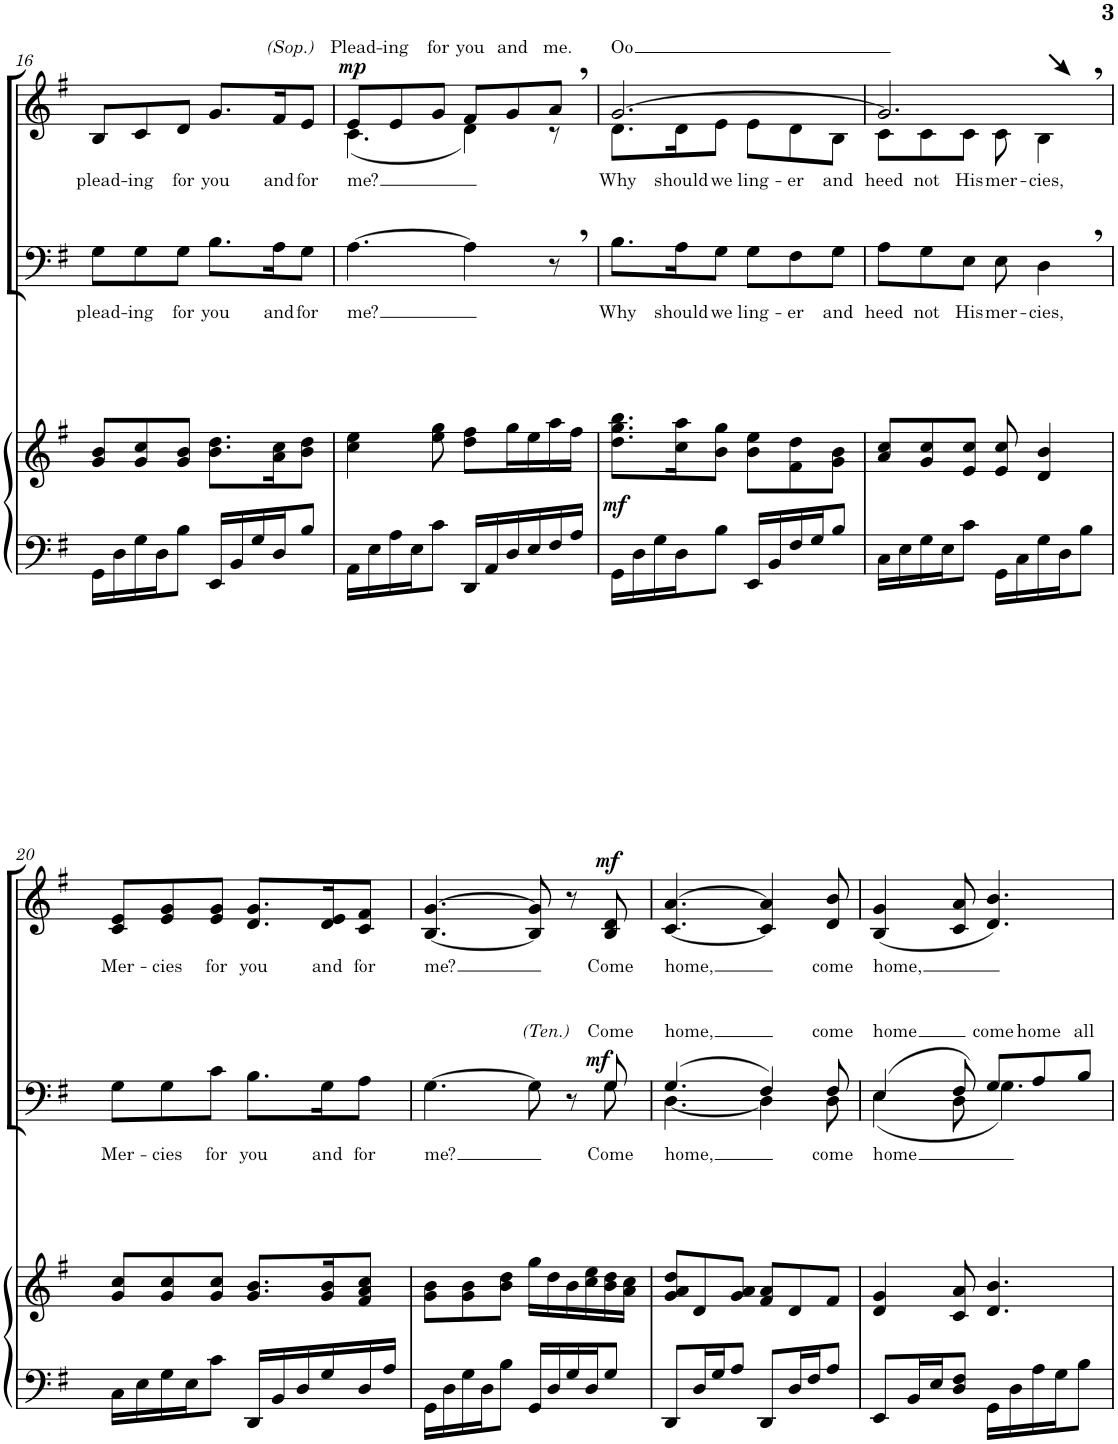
**kern	**kern	**dynam	**kern	**text	**dynam	**kern	**text	**dynam
*part3	*part3	*part3	*part2	*part2	*part2	*part1	*part1	*part1
*staff4	*staff3	*staff3/4	*staff2	*staff2	*staff2	*staff1	*staff1	*staff1
*I"Piano	*	*	*I"T B	*	*	*I"S A	*	*
*I'Pno.	*	*	*I'T B	*	*	*I'S A	*	*
!!LO:PB:g=z
*clefF4	*clefG2	*	*clefF4	*	*	*clefG2	*	*
*k[f#]	*k[f#]	*	*k[f#]	*	*	*k[f#]	*	*
*M6/8	*M6/8	*	*M6/8	*	*	*M6/8	*	*
=16	=16	=16	=16	=16	=16	=16	=16	=16
!	!	!	!	!LO:LY:b	!	!	!LO:LY:b	!
16GG\LL	8g/ 8b/L	.	8G\L	plead-	.	8B/L	plead-	.
16D\	.	.	.	.	.	.	.	.
!	!	!	!	!LO:LY:b	!	!	!LO:LY:b	!
16G\	8g/ 8cc/	.	8G\	-ing	.	8c/	-ing	.
16D\J	.	.	.	.	.	.	.	.
!	!	!	!	!LO:LY:b	!	!	!LO:LY:b	!
8B\J	8g/ 8b/J	.	8G\J	for	.	8d/J	for	.
!	!	!	!	!LO:LY:b	!	!	!LO:LY:b	!
16EE/LL	8.b\ 8.dd\L	.	8.B\L	you	.	8.g/L	you	.
16BB/	.	.	.	.	.	.	.	.
16G/	.	.	.	.	.	.	.	.
!	!	!	!	!	!	!LO:TX:a:i:t=(Sop.)	!	!
!	!	!	!	!LO:LY:b	!	!	!LO:LY:b	!
16D/J	16a\ 16cc\K	.	16A\K	and	.	16f#/K	and	.
!	!	!	!	!LO:LY:b	!	!	!LO:LY:b	!
8B/J	8b\ 8dd\J	.	8G\J	for	.	8e/J	for	.
=17	=17	=17	=17	=17	=17	=17	=17	=17
!	!	!	!	!LO:LY:b	!	!	!LO:LY:a	!
*	*	*	*	*	*	*^	*	*
!	!	!	!	!	!	!	!	!LO:LY:b	!LO:DY:a
16AA\LL	4cc\ 4ee\	.	[4.A\	me?	.	8e/L	(4.c\	me?	mp
16E\	.	.	.	.	.	.	.	.	.
!	!	!	!	!	!	!	!	!LO:LY:a	!
16A\	.	.	.	.	.	8e/	.	-ing	.
16E\J	.	.	.	.	.	.	.	.	.
!	!	!	!	!	!	!	!	!LO:LY:a	!
8c\J	8ee\ 8gg\	.	.	.	.	8g/J	.	for	.
!	!	!	!	!	!	!	!	!LO:LY:a	!
16DD/LL	8dd\ 8ff#\L	.	4A\]	.	.	8f#/L	4d\)	you	.
16AA/	.	.	.	.	.	.	.	.	.
!	!	!	!	!	!	!	!	!LO:LY:a	!
16D/	16gg\L	.	.	.	.	8g/	.	and	.
16E/	16ee\	.	.	.	.	.	.	.	.
!	!	!	!	!	!	!	!	!LO:LY:a	!
16F#/	16aa\	.	8r	.	.	8a,/J	8r	me.	.
16A/JJ	16ff#\JJ	.	.	.	.	.	.	.	.
=18	=18	=18	=18	=18	=18	=18	=18	=18	=18
!	!	!	!	!LO:LY:b	!	!	!	!LO:LY:a	!
!	!	!LO:DY:b	!	!	!	!	!	!LO:LY:b	!
16GG\LL	8.dd\ 8.gg\ 8.bb\L	mf	8.B\L	Why	.	[2.g/	8.d\L	Why	.
16D\	.	.	.	.	.	.	.	.	.
16G\	.	.	.	.	.	.	.	.	.
!	!	!	!	!LO:LY:b	!	!	!	!LO:LY:b	!
16D\J	16cc\ 16aa\K	.	16A\K	should	.	.	16d\K	should	.
!	!	!	!	!LO:LY:b	!	!	!	!LO:LY:b	!
8B\J	8b\ 8gg\J	.	8G\J	we	.	.	8e\J	we	.
!	!	!	!	!LO:LY:b	!	!	!	!LO:LY:b	!
16EE/LL	8b\ 8ee\L	.	8G\L	ling-	.	.	8e\L	ling-	.
16BB/	.	.	.	.	.	.	.	.	.
!	!	!	!	!LO:LY:b	!	!	!	!LO:LY:b	!
16F#/	8f#\ 8dd\	.	8F#\	-er	.	.	8d\	-er	.
16G/J	.	.	.	.	.	.	.	.	.
!	!	!	!	!LO:LY:b	!	!	!	!LO:LY:b	!
8B/J	8g\ 8b\J	.	8G\J	and	.	.	8B\J	and	.
=19	=19	=19	=19	=19	=19	=19	=19	=19	=19
!	!	!	!	!LO:LY:b	!	!	!	!LO:LY:b	!
16C\LL	8a/ 8cc/L	.	8A\L	heed	.	2.g,/]	8c\L	heed	.
16E\	.	.	.	.	.	.	.	.	.
!	!	!	!	!LO:LY:b	!	!	!	!LO:LY:b	!
16G\	8g/ 8cc/	.	8G\	not	.	.	8c\	not	.
16E\J	.	.	.	.	.	.	.	.	.
!	!	!	!	!LO:LY:b	!	!	!	!LO:LY:b	!
8c\J	8e/ 8cc/J	.	8E\J	His	.	.	8c\J	His	.
!	!	!	!	!LO:LY:b	!	!	!	!LO:LY:b	!
16GG\LL	8e/ 8cc/	.	8E\	mer-	.	.	8c\	mer-	.
16C\	.	.	.	.	.	.	.	.	.
!	!	!	!	!LO:LY:b	!	!	!	!LO:LY:b	!
16G\	4d/ 4b/	.	4D,\	-cies,	.	.	4B\	-cies,	.
16D\J	.	.	.	.	.	.	.	.	.
8B\J	.	.	.	.	.	.	.	.	.
*	*	*	*	*	*	*v	*v	*	*
!!LO:LB:g=z
=20	=20	=20	=20	=20	=20	=20	=20	=20
!	!	!	!	!LO:LY:b	!	!	!LO:LY:b	!
16C\LL	8g/ 8cc/L	.	8G\L	Mer-	.	8c/ 8e/L	Mer-	.
16E\	.	.	.	.	.	.	.	.
!	!	!	!	!LO:LY:b	!	!	!LO:LY:b	!
16G\	8g/ 8cc/	.	8G\	-cies	.	8e/ 8g/	-cies	.
16E\J	.	.	.	.	.	.	.	.
!	!	!	!	!LO:LY:b	!	!	!LO:LY:b	!
8c\J	8g/ 8cc/J	.	8c\J	for	.	8e/ 8g/J	for	.
!	!	!	!	!LO:LY:b	!	!	!LO:LY:b	!
16DD/LL	8.g/ 8.b/L	.	8.B\L	you	.	8.d/ 8.g/L	you	.
16BB/	.	.	.	.	.	.	.	.
16D/	.	.	.	.	.	.	.	.
!	!	!	!	!LO:LY:b	!	!	!LO:LY:b	!
16G/	16g/ 16b/K	.	16G\K	and	.	16d/ 16e/K	and	.
!	!	!	!	!LO:LY:b	!	!	!LO:LY:b	!
16D/	8f#/ 8a/ 8cc/J	.	8A\J	for	.	8c/ 8f#/J	for	.
16A/JJ	.	.	.	.	.	.	.	.
=21	=21	=21	=21	=21	=21	=21	=21	=21
!	!	!	!	!LO:LY:b	!	!	!LO:LY:b	!
*	*	*	*^	*	*	*	*	*
16GG\LL	8g\ 8b\L	.	[4.G\	8ryy	me?	.	[4.B/ [4.g/	me?	.
16D\	.	.	.	.	.	.	.	.	.
*	*	*	*v	*v	*	*	*	*	*
16G\	8g\ 8b\	.	.	.	.	.	.	.
16D\J	.	.	.	.	.	.	.	.
8B\J	8b\ 8dd\J	.	.	.	.	.	.	.
!	!	!	!LO:TX:a:i:t=(Ten.)	!	!	!	!	!
16GG/LL	16gg\LL	.	8G\]	.	.	8B/] 8g/]	.	.
16D/	16dd\	.	.	.	.	.	.	.
16G/	16b\	.	8r	.	.	8r	.	.
16D/J	16cc\ 16ee\	.	.	.	.	.	.	.
!	!	!	!	!LO:LY:a	!	!	!	!
*	*	*	*^	*	*	*	*	*
!	!	!	!	!	!LO:LY:b	!LO:DY:a	!	!LO:LY:b	!LO:DY:a
8G/J	16b\ 16dd\	.	8G/	8G\	Come	mf	8B/ 8d/	Come	mf
.	16a\ 16cc\JJ	.	.	.	.	.	.	.	.
=22	=22	=22	=22	=22	=22	=22	=22	=22	=22
!	!	!	!	!	!LO:LY:b	!	!	!LO:LY:b	!
8DD/L	8g/ 8a/ 8dd/L	.	(4.G/	[4.D\	home,	.	[4.c/ [4.a/	home,	.
16D/L	8d/	.	.	.	.	.	.	.	.
16G/J	.	.	.	.	.	.	.	.	.
8A/J	8g/ 8a/J	.	.	.	.	.	.	.	.
8DD/L	8f#/ 8a/L	.	4F#/)	4D\]	.	.	4c/] 4a/]	.	.
16D/L	8d/	.	.	.	.	.	.	.	.
16F#/J	.	.	.	.	.	.	.	.	.
!	!	!	!	!	!LO:LY:b	!	!	!LO:LY:b	!
8A/J	8f#/J	.	8F#/	8D\	come	.	8d/ 8b/	come	.
=23	=23	=23	=23	=23	=23	=23	=23	=23	=23
!	!	!	!	!	!LO:LY:a	!	!	!	!
!	!	!	!	!	!LO:LY:b	!	!	!LO:LY:b	!
8EE/L	4d/ 4g/	.	(4E/	(4E\	home	.	(4B/ 4g/	home,	.
16BB/L	.	.	.	.	.	.	.	.	.
16E/J	.	.	.	.	.	.	.	.	.
8D/ 8F#/J	8c/ 8a/	.	8F#/	8D\	.	.	8c/ 8a/	.	.
!	!	!	!	!	!LO:LY:a	!	!	!	!
16GG\LL	4.d/ 4.b/	.	8G/L)	4.G\)	come	.	4.d/ 4.b/)	.	.
16D\	.	.	.	.	.	.	.	.	.
!	!	!	!	!	!LO:LY:a	!	!	!	!
16A\	.	.	8A/	.	home	.	.	.	.
16G\J	.	.	.	.	.	.	.	.	.
!	!	!	!	!	!LO:LY:a	!	!	!	!
8B\J	.	.	8B/J	.	all	.	.	.	.
*	*	*	*v	*v	*	*	*	*	*
=	=	=	=	=	=	=	=	=
*-	*-	*-	*-	*-	*-	*-	*-	*-
